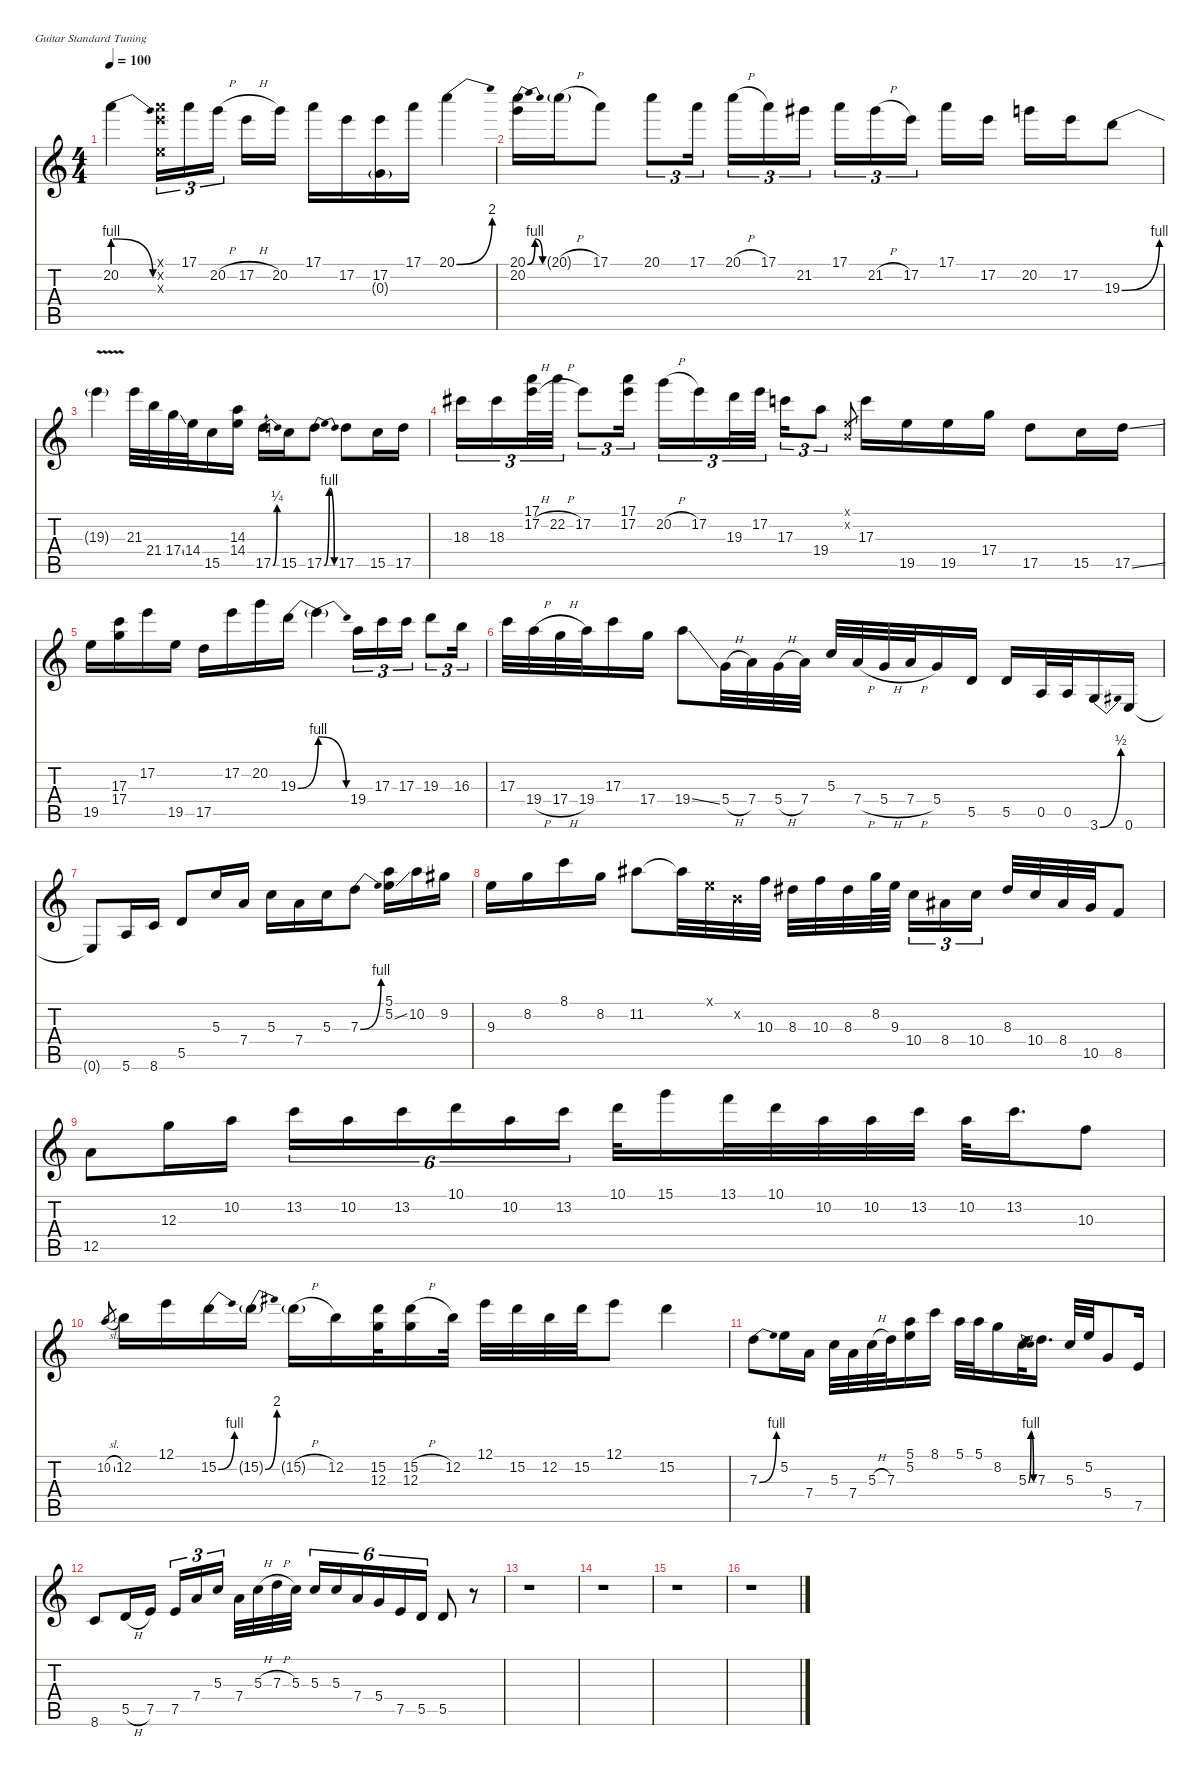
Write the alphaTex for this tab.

\defaultSystemsLayout 4
\hideDynamics
\bracketExtendMode nobrackets
\singleTrackTrackNamePolicy hidden
\multiTrackTrackNamePolicy hidden
\firstSystemTrackNameMode fullname
\firstSystemTrackNameOrientation horizontal
\otherSystemsTrackNameOrientation horizontal
\track ("Lead Guitar" "od.guit.") {instrument overdrivenguitar}
\staff {score tabs}
\tuning (E4 B3 G3 D3 A2 E2)
\ts (4 4)
\tempo 100
\clef g2
\ks c
20.2{be (release 0 4 60 0) t}.4{dy f beam Down} (0.1{x} 22.2{x} 21.3{x}).16{tu (3 2) beam Down} 17.1.16{tu (3 2) dy mp beam Down} 20.2{h}.16{tu (3 2) beam Down} 17.2{h}.16{beam Down} 20.2.16{beam Down} 17.1.16{beam Down} 17.2.16{beam Down} (17.2 0.3{g}).16{beam Down} 17.1.16{beam Down} 20.1{be (bend 0 0 15 8)}.4{beam Down} |
(20.1{be (bendrelease 0 0 9.999999599999999 4 30 4 45 0)} 20.2).16{beam Down} 20.1{h g}.16{dy mf beam Down} 17.1.8{dy mp beam Down} 20.1.8{tu (3 2) beam Down} 17.1.16{tu (3 2) beam Down} 20.1{h}.16{tu (3 2) beam Down} 17.1.16{tu (3 2) beam Down} 21.2{acc #}.16{tu (3 2) beam Down} 17.1.16{tu (3 2) beam Down} 21.2{h acc #}.16{tu (3 2) beam Down} 17.2.16{tu (3 2) beam Down} 17.1.16{beam Down} 17.2.16{beam Down} 20.2.16{beam Down} 17.2.16{beam Down} 19.3{be (bend 0 0 60 4)}.8{beam Down} |
19.3{v t}.4{dy f beam Down} 21.3.32{dy mp beam Down} 21.4.32{beam Down} 17.4{ss}.32{beam Down} 14.4.32{beam Down} 15.5.16{beam Down} (14.3 14.4).16{beam Down} 17.5{be (bend 0 0 15 1)}.16{beam Down} 15.5.16{beam Down} 17.5{be (bendrelease 0 0 7.999999799999999 4 30 4 45 0)}.8{dy p beam Down} 17.5.8{dy mp beam Down} 15.5.16{beam Down} 17.5.16{beam Down} |
18.3{acc #}.16{tu (3 2) beam Down} 18.3{acc #}.16{tu (3 2) beam Down} (17.1 17.2{h}).32{tu (3 2) beam Down} 22.2{h}.32{tu (3 2) beam Down} 17.2.8{tu (3 2) beam Down} (17.1 17.2).16{tu (3 2) beam Down} 20.2{h}.16{tu (3 2) beam Down} 17.2.16{tu (3 2) beam Down} 19.3.32{tu (3 2) beam Down} 17.2.32{tu (3 2) beam Down} 17.3.16{tu (3 2) beam Down} 19.4.8{tu (3 2) beam Down} (0.1{x} 0.2{x}).8{gr dy mf beam Up} 17.3.16{dy f beam Down} 19.5.16{dy mp beam Down} 19.5.16{beam Down} 17.4.16{beam Down} 17.5.8{beam Down} 15.5.16{beam Down} 17.5{ss}.16{beam Down} |
19.5.16{beam Down} (17.3 17.4).16{beam Down} 17.2.16{beam Down} 19.5.16{beam Down} 17.5.16{beam Down} 17.2.16{beam Down} 20.2.16{beam Down} 19.3{be (bend 0 0 60 4)}.16{beam Down} 19.3{be (release 0 4 60 0) t}.4{dy f beam Down} 19.4.16{tu (3 2) dy mp beam Down} 17.3.16{tu (3 2) beam Down} 17.3.16{tu (3 2) beam Down} 19.3.8{tu (3 2) beam Down} 16.3.16{tu (3 2) beam Down} |
17.3.32{beam Down} 19.4{h}.32{beam Down} 17.4{h}.32{beam Down} 19.4.32{beam Down} 17.3.16{beam Down} 17.4.16{beam Down} 19.4{ss}.8{beam Down} 5.4{h}.32{beam Down} 7.4.32{beam Down} 5.4{h}.32{beam Down} 7.4.32{beam Down} 5.3.32{beam Up} 7.4{h}.32{beam Up} 5.4{h}.32{beam Up} 7.4{h}.32{beam Up} 5.4.16{beam Up} 5.5.16{beam Up} 5.5.16{beam Up} 0.5.32{beam Up} 0.5.32{beam Up} 3.6{be (bend 0 0 15.999999599999999 2)}.16{beam Up} 0.6.16{beam Up} |
0.6{t}.8{dy f beam Up} 5.6.16{dy mp beam Up} 8.6.16{beam Up} 5.5.8{beam Up} 5.3.16{beam Up} 7.4.16{beam Up} 5.3.16{beam Down} 7.4.16{beam Down} 5.3.16{beam Down} 7.3{be (bend 0 0 11.0000004 4)}.8{beam Down} (5.1 5.2{ss}).16{beam Down} 10.2.16{beam Down} 9.2{acc #}.16{beam Down} |
9.3.16{beam Down} 8.2.16{beam Down} 8.1.16{beam Down} 8.2.16{beam Down} 11.2{acc #}.8{beam Down} 11.2{t acc #}.32{dy f beam Down} 0.1{x}.32{beam Down} 0.2{x}.32{beam Down} 10.3.32{dy mp beam Down} 8.3{acc #}.32{beam Down} 10.3.32{beam Down} 8.3{acc #}.32{beam Down} 8.2.64{beam Down} 9.3.64{beam Down} 10.4.16{tu (3 2) beam Down} 8.4{acc #}.16{tu (3 2) beam Down} 10.4.16{tu (3 2) beam Down} 8.3{acc #}.32{beam Up} 10.4.32{beam Up} 8.4{acc #}.32{beam Up} 10.5.32{beam Up} 8.5.8{beam Up} |
12.5.8{beam Down} 12.3.16{beam Down} 10.2.16{beam Down} 13.2.16{tu (6 4) beam Down} 10.2.16{tu (6 4) beam Down} 13.2.16{tu (6 4) beam Down} 10.1.16{tu (6 4) beam Down} 10.2.16{tu (6 4) beam Down} 13.2.16{tu (6 4) beam Down} 10.1.32{beam Down} 15.1.16{beam Down} 13.1.32{beam Down} 10.1.32{beam Down} 10.2.32{beam Down} 10.2.32{beam Down} 13.2.32{beam Down} 10.2.32{beam Down} 13.2.16{d beam Down} 10.3.8{beam Down} |
10.2{sl}.8{gr dy p beam Up} 12.2.16{dy mp beam Down} 12.1.16{beam Down} 15.2{be (bend 0 0 11.0000004 4)}.16{beam Down} 15.2{be (bend 0 0 11.0000004 8) g}.16{dy mf beam Down} 15.2{h g}.16{beam Down} 12.2.16{dy mp beam Down} (15.2 12.3).32{beam Down} (15.2{h} 12.3).16{beam Down} 12.2.32{beam Down} 12.1.32{beam Down} 15.2.32{beam Down} 12.2.32{beam Down} 15.2.32{beam Down} 12.1.8{beam Down} 15.2.4{beam Down} |
7.3{be (bend 0 0 11.0000004 4)}.8{beam Down} 5.2.16{beam Down} 7.4.16{beam Down} 5.3.32{beam Down} 7.4.32{beam Down} 5.3{h}.32{beam Down} 7.3.32{beam Down} (5.1 5.2).16{beam Down} 8.1.16{beam Down} 5.1.32{beam Down} 5.1.32{beam Down} 8.2.16{beam Down} 5.3{be (bendrelease 0 0 7.999999799999999 4 30 4 45 0)}.32{beam Down} 7.3.16{d beam Down} 5.3.32{beam Up} 5.2.32{beam Up} 5.4.8{beam Up} 7.5.16{beam Up} |
8.6.8{beam Up} 5.5{h}.16{beam Up} 7.5.16{beam Up} 7.5.16{tu (3 2) beam Up} 7.4.16{tu (3 2) beam Up} 5.3.16{tu (3 2) beam Up} 7.4.32{beam Down} 5.3{h}.32{beam Down} 7.3{h}.32{beam Down} 5.3.32{beam Down} 5.3.16{tu (6 4) beam Up} 5.3.16{tu (6 4) beam Up} 7.4.16{tu (6 4) beam Up} 5.4.16{tu (6 4) beam Up} 7.5.16{tu (6 4) beam Up} 5.5.16{tu (6 4) beam Up} 5.5.8{beam Up} r.8{beam Up} |
r.1{beam Down} |
r.1{beam Down} |
r.1{beam Down} |
r.1{beam Down}
